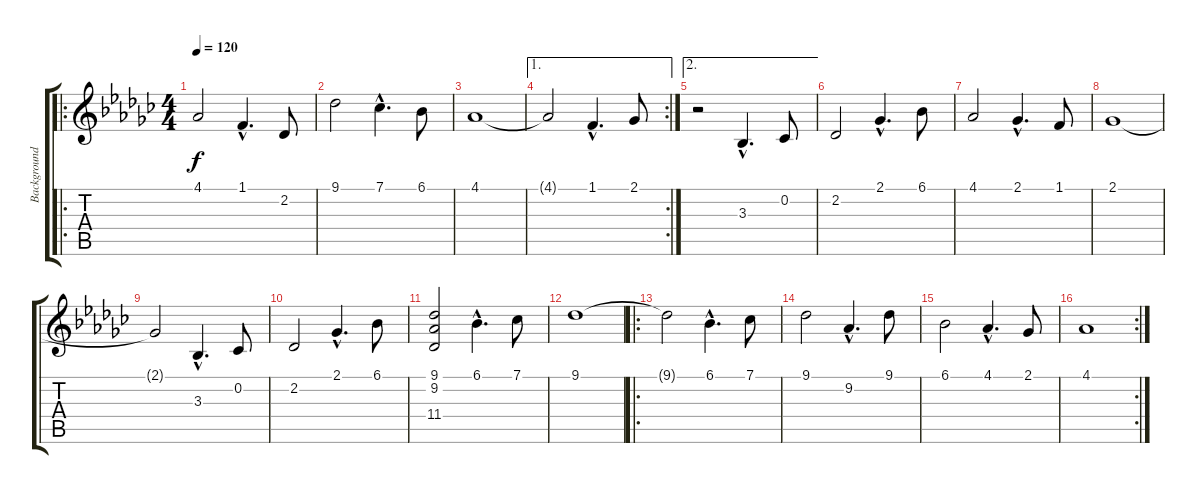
\track ("Background" "Background") {instrument pad8sweep}
\staff {score tabs}
\tuning (E4 B3 G3 D3 A2 E2) {hide}
\ro
\ts (4 4)
\tempo 120
\clef g2
\ks gb
4.1.2{dy f} 1.1{hac}.4{d} 2.2.8 |
9.1.2 7.1{hac}.4{d} 6.1.8 |
4.1.1 |
\ae 1
\rc 2
4.1{t}.2 1.1{hac}.4{d} 2.1.8 |
\ae 2
r.2 3.3{hac}.4{d} 0.2.8 |
2.2.2 2.1{hac}.4{d} 6.1.8 |
4.1.2 2.1{hac}.4{d} 1.1.8 |
2.1.1 |
2.1{t}.2 3.3{hac}.4{d} 0.2.8 |
2.2.2 2.1{hac}.4{d} 6.1.8 |
(9.1 9.2 11.4).2 6.1{hac}.4{d} 7.1.8 |
9.1.1 |
\ro
9.1{t}.2 6.1{hac}.4{d} 7.1.8 |
9.1.2 9.2{hac}.4{d} 9.1.8 |
6.1.2 4.1{hac}.4{d} 2.1.8 |
\rc 2
4.1.1
